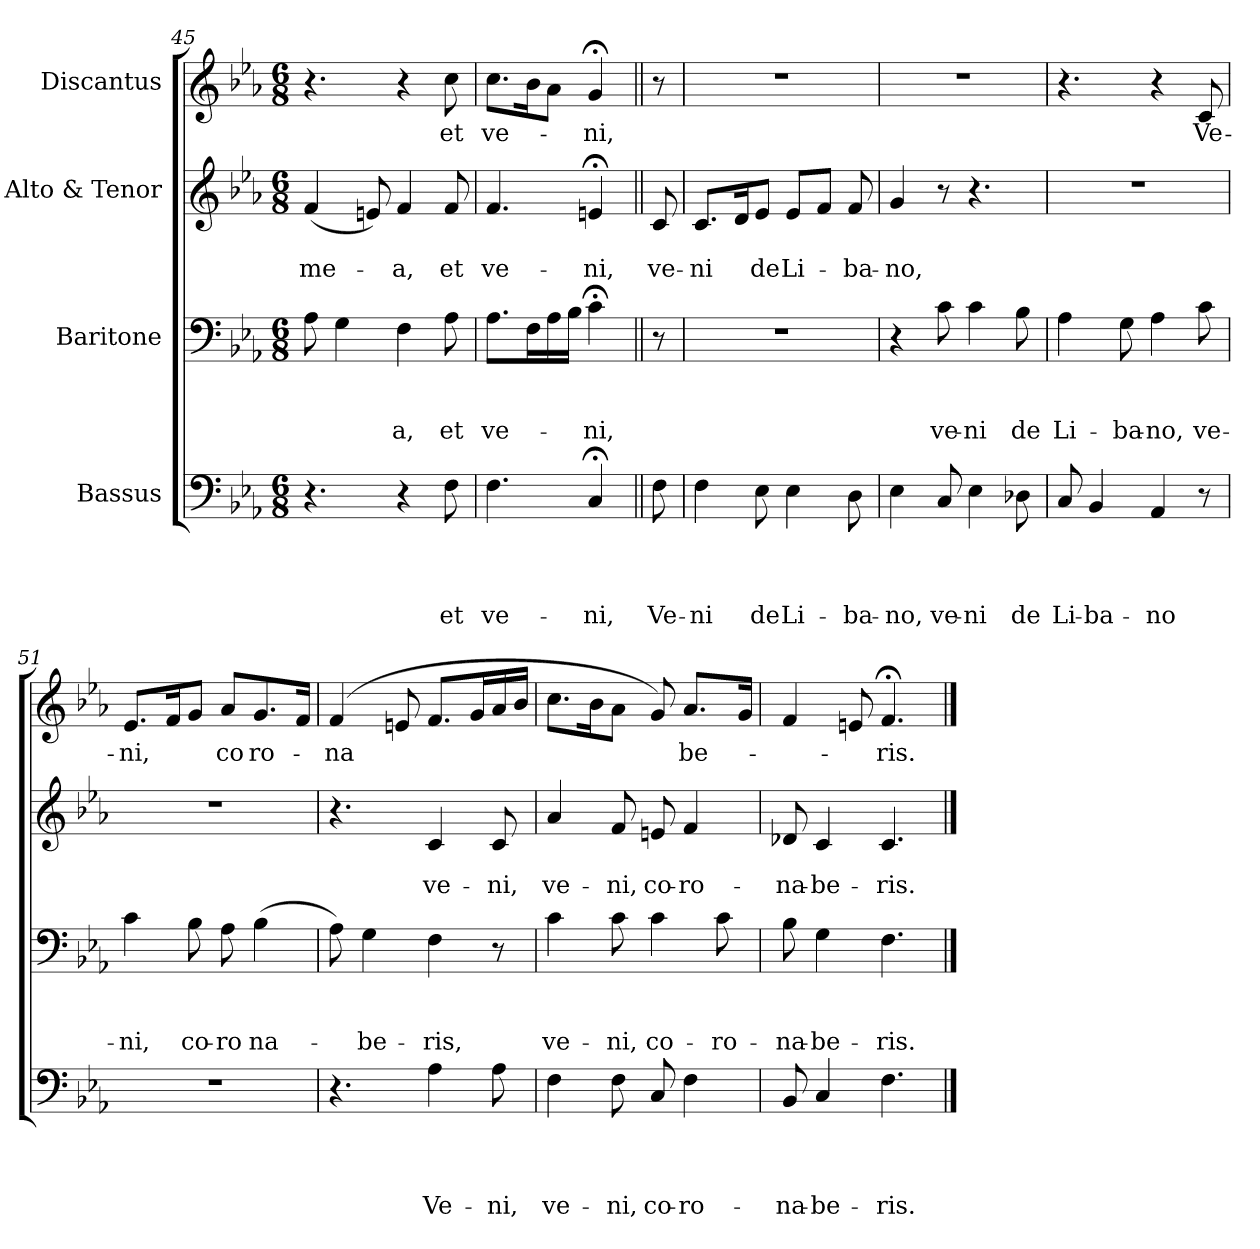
**kern	**text	**text	**text	**text	**kern	**text	**text	**text	**kern	**text	**text	**kern	**text
*part4	*part4	*part4	*part4	*part4	*part3	*part3	*part3	*part3	*part2	*part2	*part2	*part1	*part1
*staff4	*staff4	*staff4	*staff4	*staff4	*staff3	*staff3	*staff3	*staff3	*staff2	*staff2	*staff2	*staff1	*staff1
*I"Bassus	*	*	*	*	*I"Baritone	*	*	*	*I"Alto & Tenor	*	*	*I"Discantus	*
*clefF4	*	*	*	*	*clefF4	*	*	*	*clefG2	*	*	*clefG2	*
*k[b-e-a-]	*	*	*	*	*k[b-e-a-]	*	*	*	*k[b-e-a-]	*	*	*k[b-e-a-]	*
*E-:	*	*	*	*	*E-:	*	*	*	*E-:	*	*	*E-:	*
*M6/8	*	*	*	*	*M6/8	*	*	*	*M6/8	*	*	*M6/8	*
=45	=45	=45	=45	=45	=45	=45	=45	=45	=45	=45	=45	=45	=45
!	!	!	!	!	!	!	!	!	!	!	!LO:LY:b	!	!
4.r	.	.	.	.	8A-\	.	.	.	(<4f/	.	me-	4.r	.
.	.	.	.	.	4G\	.	.	.	.	.	.	.	.
.	.	.	.	.	.	.	.	.	8en/)	.	.	.	.
!	!	!	!	!	!	!	!	!LO:LY:b	!	!	!LO:LY:b	!	!
4r	.	.	.	.	4F\	.	.	a,	4f/	.	-a,	4r	.
!	!	!	!	!LO:LY:b	!	!	!	!LO:LY:b	!	!	!LO:LY:b	!	!LO:LY:b
8F\	.	.	.	et	8A-\	.	.	et	8f/	.	et	8cc\	et
=46	=46	=46	=46	=46	=46	=46	=46	=46	=46	=46	=46	=46	=46
!	!	!	!	!LO:LY:b	!	!	!	!LO:LY:b	!	!	!LO:LY:b	!	!LO:LY:b
4.F\	.	.	.	ve-	8.A-\L	.	.	ve-	4.f/	.	ve-	8.cc\L	ve-
.	.	.	.	.	16F\L	.	.	.	.	.	.	16b-\k	.
.	.	.	.	.	16A-\	.	.	.	.	.	.	8a-\J	.
.	.	.	.	.	16B-\JJ	.	.	.	.	.	.	.	.
!	!	!	!	!LO:LY:b	!	!	!	!LO:LY:b	!	!	!LO:LY:b	!	!LO:LY:b
4C;/	.	.	.	-ni,	4c;<\	.	.	-ni,	4en;/	.	-ni,	4g;/	-ni,
=47||	=47||	=47||	=47||	=47||	=47||	=47||	=47||	=47||	=47||	=47||	=47||	=47||	=47||
!	!	!	!	!LO:LY:b	!	!	!	!	!	!	!LO:LY:b	!	!
8F\	.	.	.	Ve-	8r	.	.	.	8c/	.	ve-	8r	.
=48	=48	=48	=48	=48	=48	=48	=48	=48	=48	=48	=48	=48	=48
!	!	!	!	!LO:LY:b	!LO:N:vis=1	!	!	!	!	!	!LO:LY:b	!LO:N:vis=1	!
4F\	.	.	.	-ni	2.r	.	.	.	8.c/L	.	-ni	2.r	.
.	.	.	.	.	.	.	.	.	16d/k	.	.	.	.
!	!	!	!	!LO:LY:b	!	!	!	!	!	!	!LO:LY:b	!	!
8E-\	.	.	.	de	.	.	.	.	8e-/J	.	de	.	.
!	!	!	!	!LO:LY:b	!	!	!	!	!	!	!LO:LY:b	!	!
4E-\	.	.	.	Li-	.	.	.	.	8e-/L	.	Li-	.	.
.	.	.	.	.	.	.	.	.	8f/J	.	.	.	.
!	!	!	!	!LO:LY:b	!	!	!	!	!	!	!LO:LY:b	!	!
8D\	.	.	.	-ba-	.	.	.	.	8f/	.	-ba-	.	.
!!LO:PB:g=z
=49	=49	=49	=49	=49	=49	=49	=49	=49	=49	=49	=49	=49	=49
!	!	!	!	!LO:LY:b	!	!	!	!	!	!	!LO:LY:b	!LO:N:vis=1	!
4E-\	.	.	.	-no,	4r	.	.	.	4g/	.	-no,	2.r	.
!	!	!	!	!LO:LY:b	!	!	!	!LO:LY:b	!	!	!	!	!
8C/	.	.	.	ve-	8c\	.	.	ve-	8r	.	.	.	.
!	!	!	!	!LO:LY:b:rj	!	!	!	!LO:LY:b:rj	!	!	!	!	!
4E-\	.	.	.	-ni	4c\	.	.	-ni	4.r	.	.	.	.
!	!	!	!	!LO:LY:b	!	!	!	!LO:LY:b	!	!	!	!	!
8D-X\	.	.	.	de	8B-\	.	.	de	.	.	.	.	.
=50	=50	=50	=50	=50	=50	=50	=50	=50	=50	=50	=50	=50	=50
!	!	!	!	!LO:LY:b	!	!	!	!LO:LY:b	!LO:N:vis=1	!	!	!	!
8C/	.	.	.	Li-	4A-\	.	.	Li-	2.r	.	.	4.r	.
!	!	!	!	!LO:LY:b:rj	!	!	!	!	!	!	!	!	!
4BB-/	.	.	.	-ba-	.	.	.	.	.	.	.	.	.
!	!	!	!	!	!	!	!	!LO:LY:b	!	!	!	!	!
.	.	.	.	.	8G\	.	.	-ba-	.	.	.	.	.
!	!	!	!	!LO:LY:b	!	!	!	!LO:LY:b	!	!	!	!	!
4AA-/	.	.	.	-no	4A-\	.	.	-no,	.	.	.	4r	.
!	!	!	!	!	!	!	!	!LO:LY:b	!	!	!	!	!LO:LY:b
8r	.	.	.	.	8c\	.	.	ve-	.	.	.	8c/	Ve-
=51	=51	=51	=51	=51	=51	=51	=51	=51	=51	=51	=51	=51	=51
!LO:N:vis=1	!	!	!	!	!	!	!	!LO:LY:b	!LO:N:vis=1	!	!	!	!LO:LY:b
2.r	.	.	.	.	4c\	.	.	-ni,	2.r	.	.	8.e-/L	-ni,
.	.	.	.	.	.	.	.	.	.	.	.	16f/k	.
!	!	!	!	!	!	!	!	!LO:LY:b	!	!	!	!	!
.	.	.	.	.	8B-\	.	.	co-	.	.	.	8g/J	.
!	!	!	!	!	!	!	!	!LO:LY:b:rj	!	!	!	!	!LO:LY:b
.	.	.	.	.	8A-\	.	.	-ro	.	.	.	8a-/L	co
!	!	!	!	!	!	!	!	!LO:LY:b	!	!	!	!	!LO:LY:b
.	.	.	.	.	(>4B-\	.	.	na-	.	.	.	8.g/	ro-
.	.	.	.	.	.	.	.	.	.	.	.	16f/Jk	.
=52	=52	=52	=52	=52	=52	=52	=52	=52	=52	=52	=52	=52	=52
!	!	!	!	!	!	!	!	!	!	!	!	!	!LO:LY:b
4.r	.	.	.	.	8A-\)	.	.	.	4.r	.	.	(4f/	-na
!	!	!	!	!	!	!	!	!LO:LY:b	!	!	!	!	!
.	.	.	.	.	4G\	.	.	-be-	.	.	.	.	.
.	.	.	.	.	.	.	.	.	.	.	.	8en/	.
!	!	!	!	!LO:LY:b	!	!	!	!LO:LY:b	!	!	!LO:LY:b	!	!
4A-\	.	.	.	Ve-	4F\	.	.	-ris,	4c/	.	ve-	8.f/L	.
.	.	.	.	.	.	.	.	.	.	.	.	16g/L	.
!	!	!	!	!LO:LY:b	!	!	!	!	!	!	!LO:LY:b	!	!
8A-\	.	.	.	-ni,	8r	.	.	.	8c/	.	-ni,	16a-/	.
.	.	.	.	.	.	.	.	.	.	.	.	16b-/JJ	.
=53	=53	=53	=53	=53	=53	=53	=53	=53	=53	=53	=53	=53	=53
!	!	!	!	!LO:LY:b	!	!	!	!LO:LY:b	!	!	!LO:LY:b	!	!
4F\	.	.	.	ve-	4c\	.	.	ve-	4a-/	.	ve-	8.cc\L	.
.	.	.	.	.	.	.	.	.	.	.	.	16b-\k	.
!	!	!	!	!LO:LY:b	!	!	!	!LO:LY:b	!	!	!LO:LY:b	!	!
8F\	.	.	.	-ni,	8c\	.	.	-ni,	8f/	.	-ni,	8a-\J	.
!	!	!	!	!LO:LY:b	!	!	!	!LO:LY:b	!	!	!LO:LY:b	!	!
8C/	.	.	.	co-	4c\	.	.	co-	8en/	.	co-	8g/)	.
!	!	!	!	!LO:LY:b:rj	!	!	!	!	!	!	!LO:LY:b:rj	!	!LO:LY:b
4F\	.	.	.	-ro-	.	.	.	.	4f/	.	-ro-	8.a-/L	be-
!	!	!	!	!	!	!	!	!LO:LY:b	!	!	!	!	!
.	.	.	.	.	8c\	.	.	-ro-	.	.	.	.	.
.	.	.	.	.	.	.	.	.	.	.	.	16g/Jk	.
=54	=54	=54	=54	=54	=54	=54	=54	=54	=54	=54	=54	=54	=54
!	!	!	!	!LO:LY:b	!	!	!	!LO:LY:b	!	!	!LO:LY:b	!	!
8BB-/	.	.	.	-na-	8B-\	.	.	-na-	8d-X/	.	-na-	4f/	.
!	!	!	!	!LO:LY:b:rj	!	!	!	!LO:LY:b:rj	!	!	!LO:LY:b:rj	!	!
4C/	.	.	.	-be-	4G\	.	.	-be-	4c/	.	-be-	.	.
.	.	.	.	.	.	.	.	.	.	.	.	8en/	.
!	!	!	!	!LO:LY:b	!	!	!	!LO:LY:b	!	!	!LO:LY:b	!	!LO:LY:b
4.F\	.	.	.	-ris.	4.F\	.	.	-ris.	4.c/	.	-ris.	4.f;/	-ris.
==	==	==	==	==	==	==	==	==	==	==	==	==	==
*-	*-	*-	*-	*-	*-	*-	*-	*-	*-	*-	*-	*-	*-
